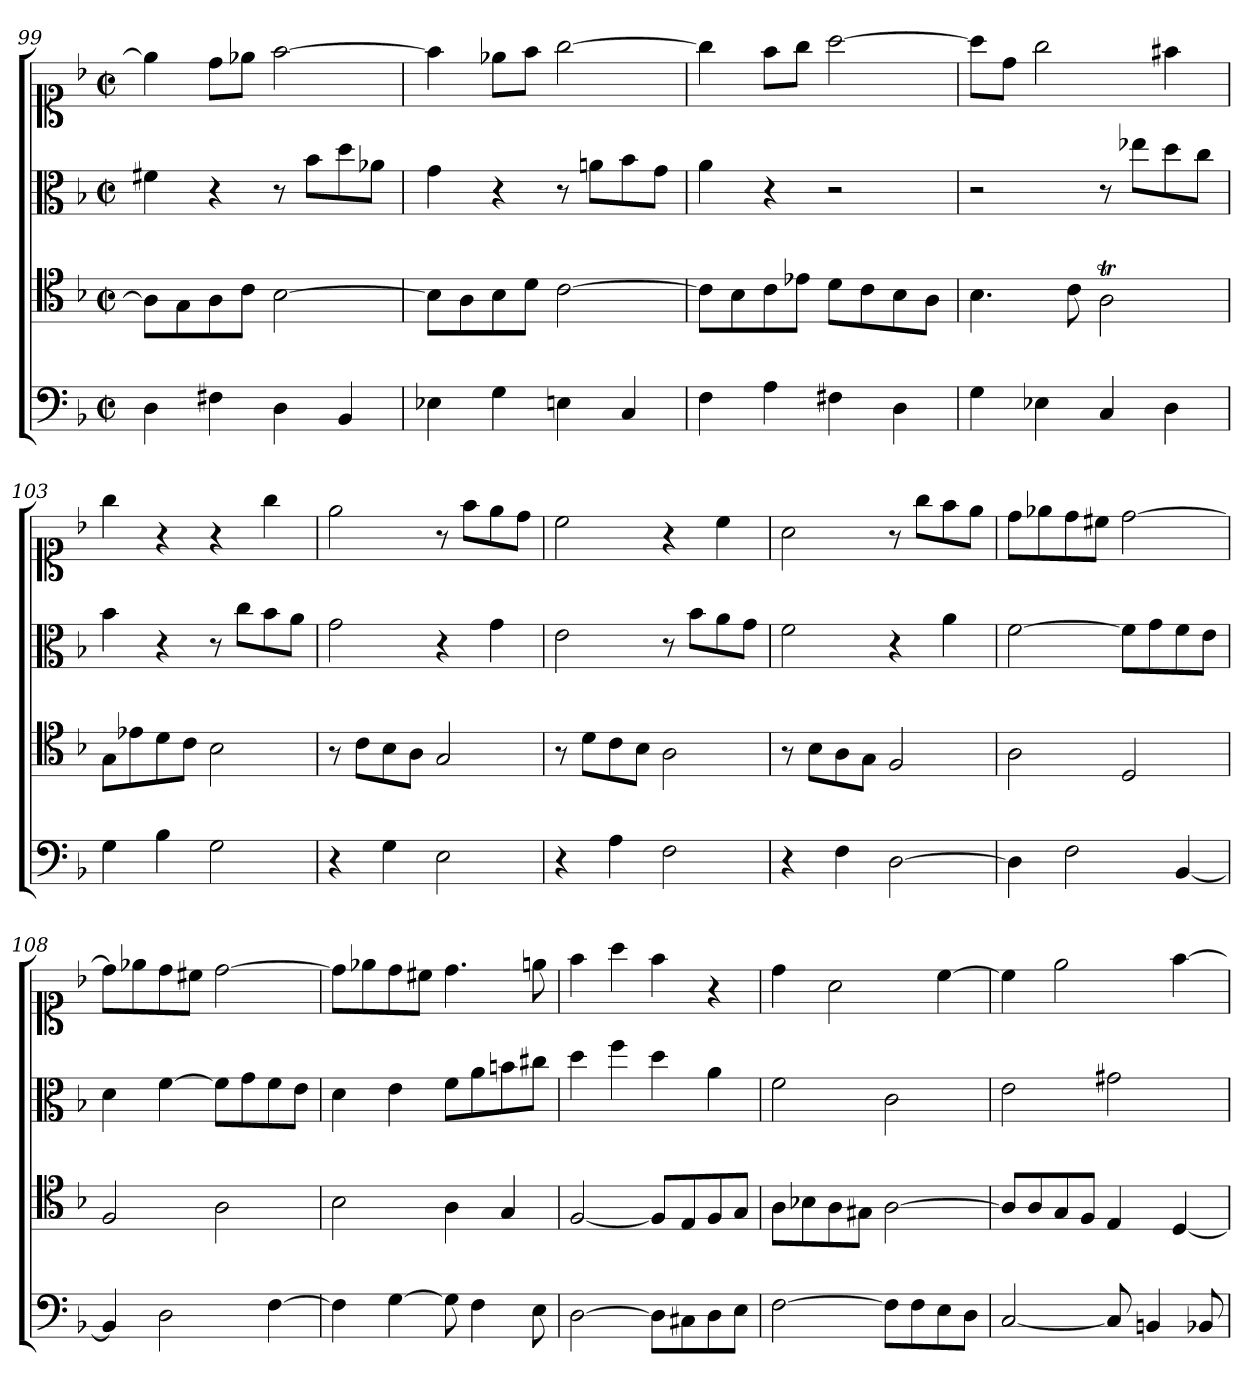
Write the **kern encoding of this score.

**kern	**kern	**kern	**kern
*part4	*part3	*part2	*part1
*staff4	*staff3	*staff2	*staff1
*clefF4	*clefC4	*clefC3	*clefC1
*k[b-]	*k[b-]	*k[b-]	*k[b-]
*d:	*d:	*d:	*d:
*M2/2	*M2/2	*M2/2	*M2/2
*met(c|)	*met(c|)	*met(c|)	*met(c|)
=99	=99	=99	=99
4D	8AL]	4f#X	4ee-]
.	8G	.	.
4F#X	8A	4r	8ddL
.	8cJ	.	8ee-XJ
4D	[2B-	8r	[2ff
.	.	8b-L	.
4BB-	.	8dd	.
.	.	8a-XJ	.
=100	=100	=100	=100
4E-X	8B-L]	4g	4ff]
.	8A	.	.
4G	8B-	4r	8ee-XL
.	8dJ	.	8ffJ
4En	[2c	8r	[2gg
.	.	8anL	.
4C	.	8b-	.
.	.	8gJ	.
=101	=101	=101	=101
4F	8cL]	4a	4gg]
.	8B-	.	.
4A	8c	4r	8ffL
.	8e-XJ	.	8ggJ
4F#X	8dL	2r	[2aa
.	8c	.	.
4D	8B-	.	.
.	8AJ	.	.
=102	=102	=102	=102
4G	4.B-	2r	8aaL]
.	.	.	8ddJ
4E-X	.	.	2gg
.	8c	.	.
4C	2At	8r	.
.	.	8ee-XL	.
4D	.	8dd	4ff#X
.	.	8ccJ	.
=103	=103	=103	=103
4G	8GL	4b-	4gg
.	8e-X	.	.
4B-	8d	4r	4r
.	8cJ	.	.
2G	2B-	8r	4r
.	.	8ccL	.
.	.	8b-	4gg
.	.	8aJ	.
=104	=104	=104	=104
4r	8r	2g	2ee
.	8cL	.	.
4G	8B-	.	.
.	8AJ	.	.
2E	2G	4r	8r
.	.	.	8ffL
.	.	4g	8ee
.	.	.	8ddJ
=105	=105	=105	=105
4r	8r	2e	2cc
.	8dL	.	.
4A	8c	.	.
.	8B-J	.	.
2F	2A	8r	4r
.	.	8b-L	.
.	.	8a	4cc
.	.	8gJ	.
=106	=106	=106	=106
4r	8r	2f	2a
.	8B-L	.	.
4F	8A	.	.
.	8GJ	.	.
[2D	2F	4r	8r
.	.	.	8ggL
.	.	4a	8ff
.	.	.	8eeJ
=107	=107	=107	=107
4D]	2A	[2f	8ddL
.	.	.	8ee-X
2F	.	.	8dd
.	.	.	8cc#XJ
.	2D	8fL]	[2dd
.	.	8g	.
[4BB-	.	8f	.
.	.	8eJ	.
=108	=108	=108	=108
4BB-]	2F	4d	8ddL]
.	.	.	8ee-X
2D	.	[4f	8dd
.	.	.	8cc#XJ
.	2A	8fL]	[2dd
.	.	8g	.
[4F	.	8f	.
.	.	8eJ	.
=109	=109	=109	=109
4F]	2B-	4d	8ddL]
.	.	.	8ee-X
[4G	.	4e	8dd
.	.	.	8cc#XJ
8G]	4A	8fL	4.dd
4F	.	8a	.
.	4G	8bn	.
8E	.	8cc#XJ	8een
=110	=110	=110	=110
[2D	[2F	4dd	4ff
.	.	4ff	4aa
8DL]	8FL]	4dd	4ff
8C#X	8E	.	.
8D	8F	4a	4r
8EJ	8GJ	.	.
=111	=111	=111	=111
[2F	8AL	2f	4dd
.	8B-X	.	.
.	8A	.	2a
.	8G#XJ	.	.
8FL]	[2A	2c	.
8F	.	.	.
8E	.	.	[4cc
8DJ	.	.	.
=112	=112	=112	=112
[2C	8AL]	2e	4cc]
.	8A	.	.
.	8G	.	2ee
.	8FJ	.	.
8C]	4E	2g#X	.
4BBn	.	.	.
.	[4D	.	[4ff
8BB-X	.	.	.
=	=	=	=
*-	*-	*-	*-
